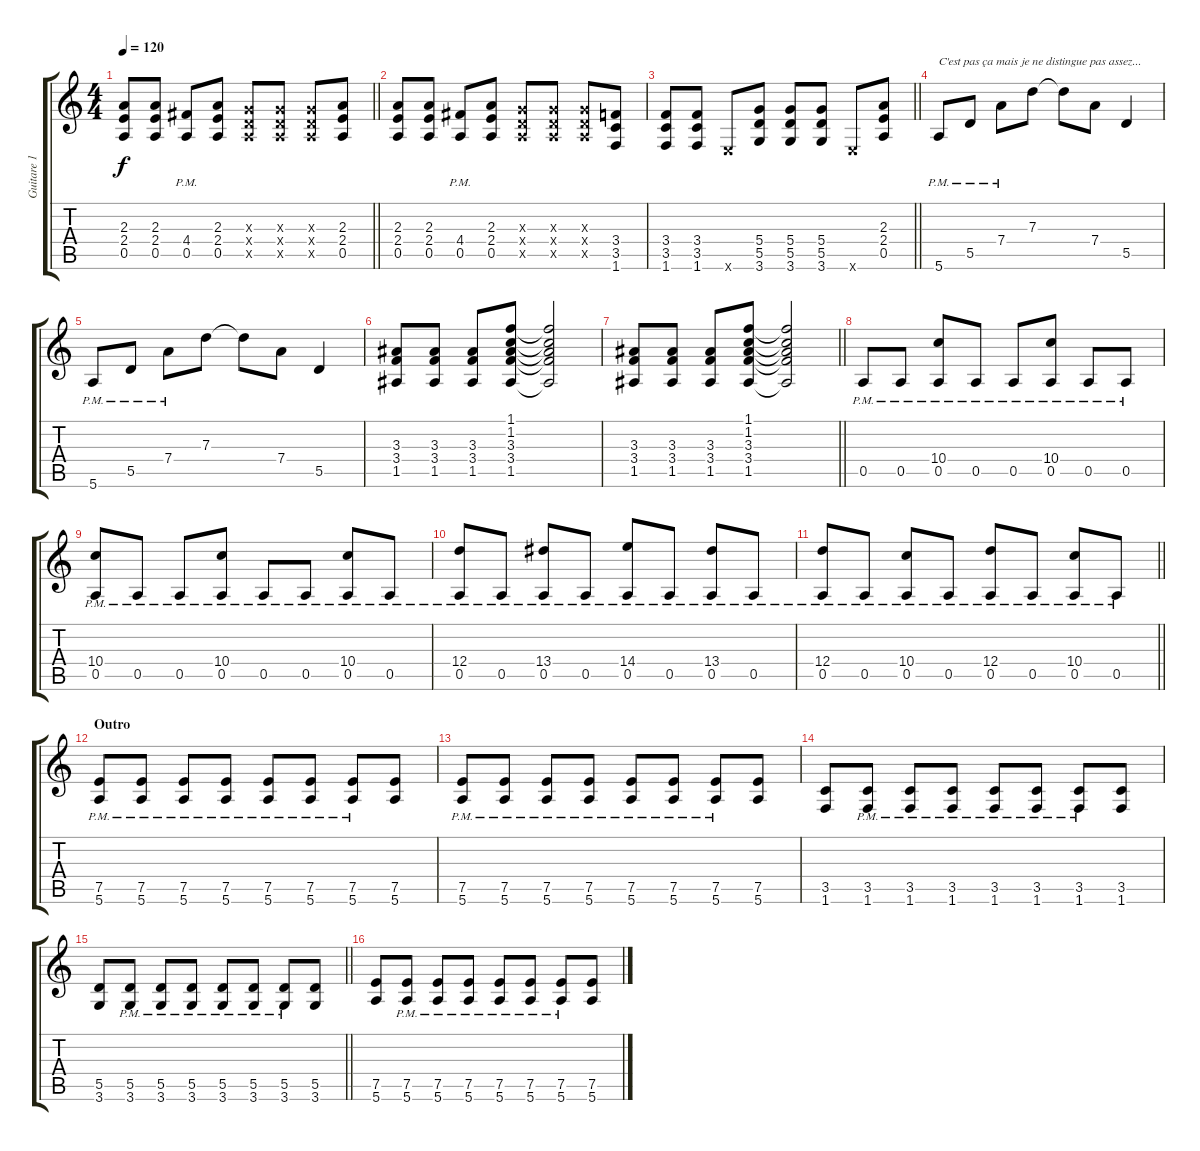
\track ("Guitare 1" "Guitare 1") {instrument distortionguitar}
\staff {score tabs}
\tuning (E4 B3 G3 D3 A2 E2) {hide}
\ts (4 4)
\tempo 120
\clef g2
\barLineRight lightlight
\ks c
(2.3 2.4 0.5).8{dy f} (2.3 2.4 0.5).8 (4.4{pm} 0.5{pm}).8 (2.3 2.4 0.5).8 (0.3{x} 0.4{x} 0.5{x}).8 (0.3{x} 0.4{x} 0.5{x}).8 (0.3{x} 0.4{x} 0.5{x}).8 (2.3 2.4 0.5).8 |
(2.3 2.4 0.5).8 (2.3 2.4 0.5).8 (4.4{pm} 0.5{pm}).8 (2.3 2.4 0.5).8 (0.3{x} 0.4{x} 0.5{x}).8 (0.3{x} 0.4{x} 0.5{x}).8 (0.3{x} 0.4{x} 0.5{x}).8 (3.4 3.5 1.6).8 |
\barLineRight lightlight
(3.4 3.5 1.6).8 (3.4 3.5 1.6).8 0.6{x}.8 (5.4 5.5 3.6).8 (5.4 5.5 3.6).8 (5.4 5.5 3.6).8 0.6{x}.8 (2.3 2.4 0.5).8 |
5.6{pm}.8{txt "C'est pas ça mais je ne distingue pas assez..."} 5.5{pm}.8 7.4{pm}.8 7.3.8 7.3{t}.8 7.4.8 5.5.4 |
5.6{pm}.8 5.5{pm}.8 7.4{pm}.8 7.3.8 7.3{t}.8 7.4.8 5.5.4 |
(3.3 3.4 1.5).8 (3.3 3.4 1.5).8 (3.3 3.4 1.5).8 (1.1 1.2 3.3 3.4 1.5).8 (1.1{t} 1.2{t} 3.3{t} 3.4{t} 1.5{t}).2 |
\barLineRight lightlight
(3.3 3.4 1.5).8 (3.3 3.4 1.5).8 (3.3 3.4 1.5).8 (1.1 1.2 3.3 3.4 1.5).8 (1.1{t} 1.2{t} 3.3{t} 3.4{t} 1.5{t}).2 |
0.5{pm}.8 0.5{pm}.8 (10.4{pm} 0.5{pm}).8 0.5{pm}.8 0.5{pm}.8 (10.4{pm} 0.5{pm}).8 0.5{pm}.8 0.5{pm}.8 |
(10.4{pm} 0.5{pm}).8 0.5{pm}.8 0.5{pm}.8 (10.4{pm} 0.5{pm}).8 0.5{pm}.8 0.5{pm}.8 (10.4{pm} 0.5{pm}).8 0.5{pm}.8 |
(12.4{pm} 0.5{pm}).8 0.5{pm}.8 (13.4{pm} 0.5{pm}).8 0.5{pm}.8 (14.4{pm} 0.5{pm}).8 0.5{pm}.8 (13.4{pm} 0.5{pm}).8 0.5{pm}.8 |
\barLineRight lightlight
(12.4{pm} 0.5{pm}).8 0.5{pm}.8 (10.4{pm} 0.5{pm}).8 0.5{pm}.8 (12.4{pm} 0.5{pm}).8 0.5{pm}.8 (10.4{pm} 0.5{pm}).8 0.5{pm}.8 |
\section ("" "Outro")
(7.5{pm} 5.6{pm}).8 (7.5{pm} 5.6{pm}).8 (7.5{pm} 5.6{pm}).8 (7.5{pm} 5.6{pm}).8 (7.5{pm} 5.6{pm}).8 (7.5{pm} 5.6{pm}).8 (7.5{pm} 5.6{pm}).8 (7.5 5.6).8 |
(7.5{pm} 5.6{pm}).8 (7.5{pm} 5.6{pm}).8 (7.5{pm} 5.6{pm}).8 (7.5{pm} 5.6{pm}).8 (7.5{pm} 5.6{pm}).8 (7.5{pm} 5.6{pm}).8 (7.5{pm} 5.6{pm}).8 (7.5 5.6).8 |
(3.5 1.6).8 (3.5{pm} 1.6{pm}).8 (3.5{pm} 1.6{pm}).8 (3.5{pm} 1.6{pm}).8 (3.5{pm} 1.6{pm}).8 (3.5{pm} 1.6{pm}).8 (3.5{pm} 1.6{pm}).8 (3.5 1.6).8 |
\barLineRight lightlight
(5.5 3.6).8 (5.5{pm} 3.6{pm}).8 (5.5{pm} 3.6{pm}).8 (5.5{pm} 3.6{pm}).8 (5.5{pm} 3.6{pm}).8 (5.5{pm} 3.6{pm}).8 (5.5{pm} 3.6{pm}).8 (5.5 3.6).8 |
(7.5 5.6).8 (7.5{pm} 5.6{pm}).8 (7.5{pm} 5.6{pm}).8 (7.5{pm} 5.6{pm}).8 (7.5{pm} 5.6{pm}).8 (7.5{pm} 5.6{pm}).8 (7.5{pm} 5.6{pm}).8 (7.5 5.6).8
